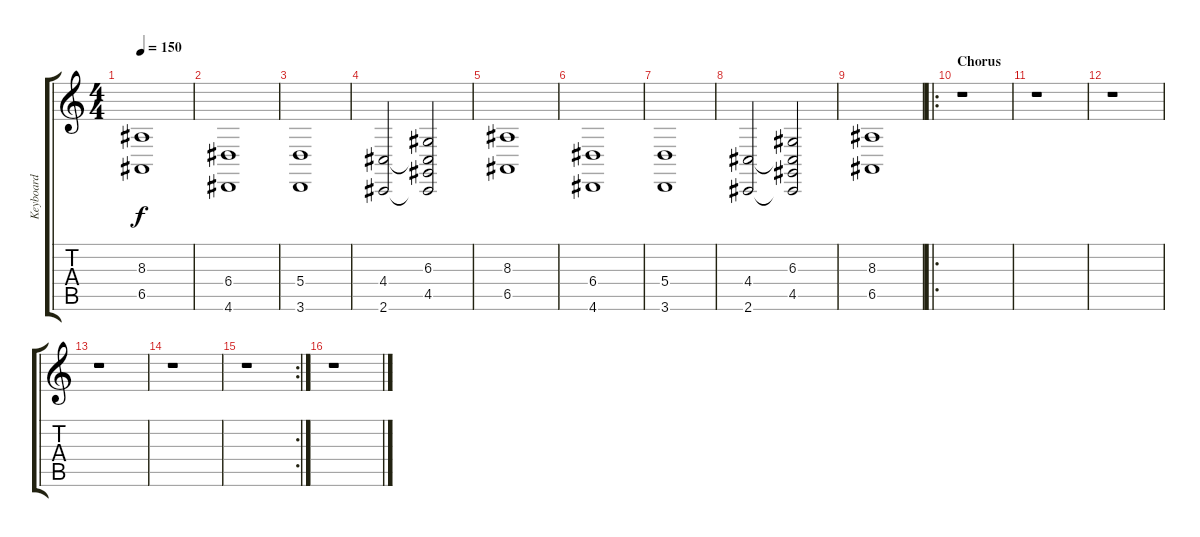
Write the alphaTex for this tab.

\track ("Keyboard" "Keyboard") {instrument stringensemble2}
\staff {score tabs}
\tuning (B3 Gb3 D3 A2 E2 B1) {hide}
\ts (4 4)
\tempo 150
\clef g2
\ks c
(8.3 6.5).1{dy f} |
(6.4 4.6).1 |
(5.4 3.6).1 |
(4.4 2.6).2 (6.3 4.4{t} 4.5 2.6{t}).2 |
(8.3 6.5).1 |
(6.4 4.6).1 |
(5.4 3.6).1 |
(4.4 2.6).2 (6.3 4.4{t} 4.5 2.6{t}).2 |
(8.3 6.5).1 |
\ro
\section ("" "Chorus")
r.1 |
r.1 |
r.1 |
r.1 |
r.1 |
\rc 2
r.1 |
r.1
